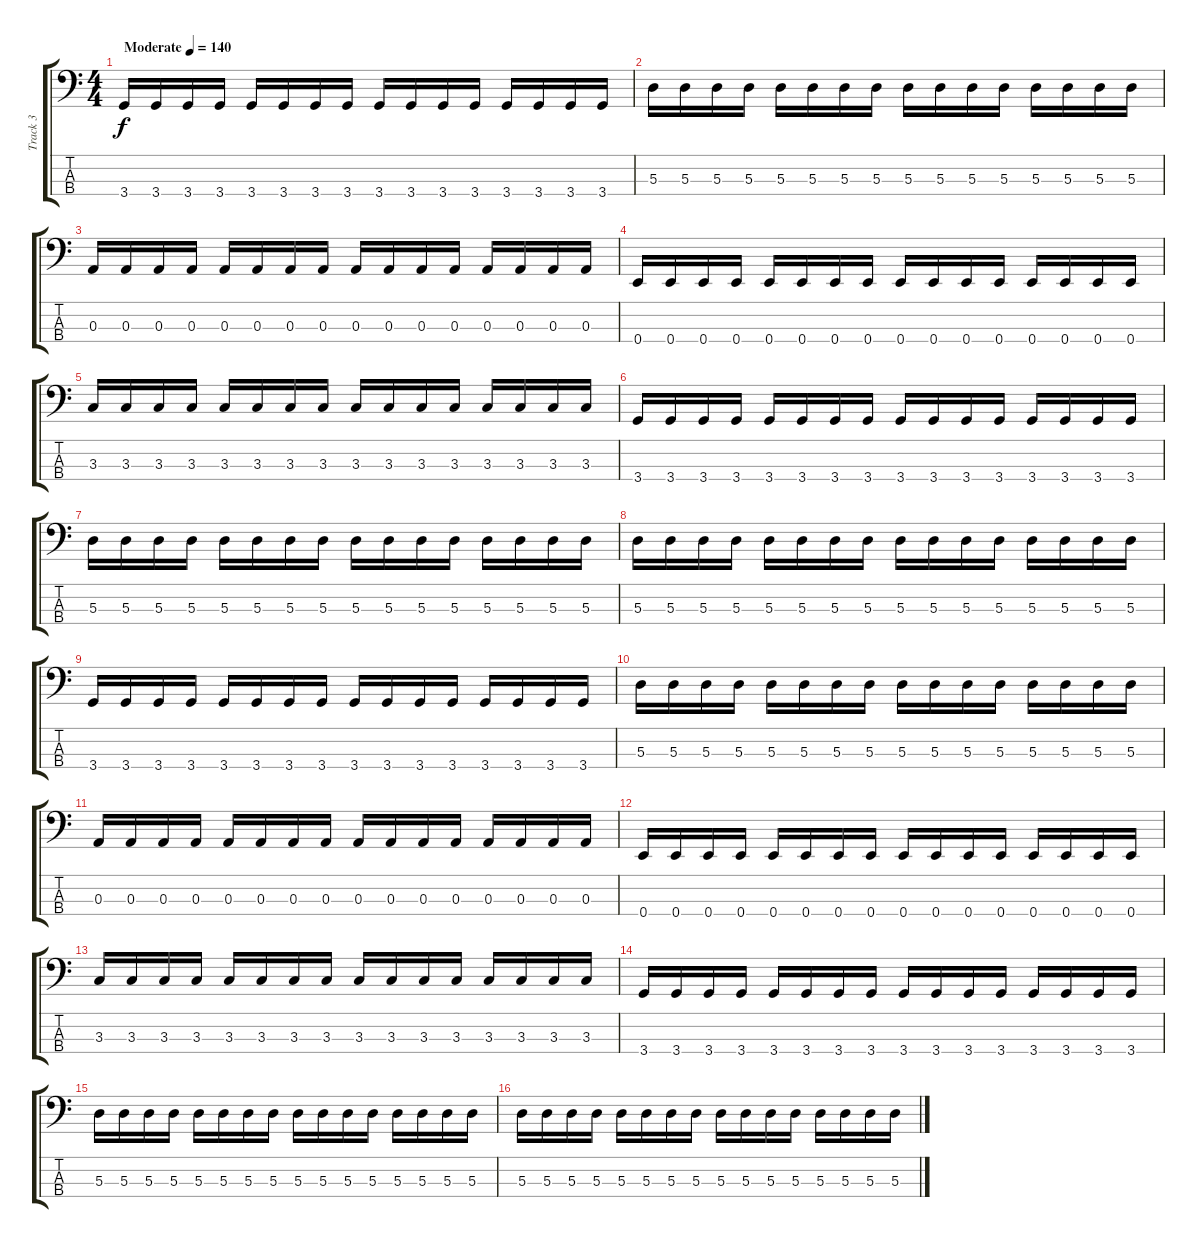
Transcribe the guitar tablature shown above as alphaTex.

\track ("Track 3" "Track 3") {instrument electricbassfinger}
\staff {score tabs}
\tuning (G2 D2 A1 E1) {hide}
\ts (4 4)
\tempo (140 "Moderate")
\clef f4
\ks c
3.4.16{dy f instrument electricbassfinger} 3.4.16 3.4.16 3.4.16 3.4.16 3.4.16 3.4.16 3.4.16 3.4.16 3.4.16 3.4.16 3.4.16 3.4.16 3.4.16 3.4.16 3.4.16 |
5.3.16 5.3.16 5.3.16 5.3.16 5.3.16 5.3.16 5.3.16 5.3.16 5.3.16 5.3.16 5.3.16 5.3.16 5.3.16 5.3.16 5.3.16 5.3.16 |
0.3.16 0.3.16 0.3.16 0.3.16 0.3.16 0.3.16 0.3.16 0.3.16 0.3.16 0.3.16 0.3.16 0.3.16 0.3.16 0.3.16 0.3.16 0.3.16 |
0.4.16 0.4.16 0.4.16 0.4.16 0.4.16 0.4.16 0.4.16 0.4.16 0.4.16 0.4.16 0.4.16 0.4.16 0.4.16 0.4.16 0.4.16 0.4.16 |
3.3.16 3.3.16 3.3.16 3.3.16 3.3.16 3.3.16 3.3.16 3.3.16 3.3.16 3.3.16 3.3.16 3.3.16 3.3.16 3.3.16 3.3.16 3.3.16 |
3.4.16 3.4.16 3.4.16 3.4.16 3.4.16 3.4.16 3.4.16 3.4.16 3.4.16 3.4.16 3.4.16 3.4.16 3.4.16 3.4.16 3.4.16 3.4.16 |
5.3.16 5.3.16 5.3.16 5.3.16 5.3.16 5.3.16 5.3.16 5.3.16 5.3.16 5.3.16 5.3.16 5.3.16 5.3.16 5.3.16 5.3.16 5.3.16 |
5.3.16 5.3.16 5.3.16 5.3.16 5.3.16 5.3.16 5.3.16 5.3.16 5.3.16 5.3.16 5.3.16 5.3.16 5.3.16 5.3.16 5.3.16 5.3.16 |
3.4.16 3.4.16 3.4.16 3.4.16 3.4.16 3.4.16 3.4.16 3.4.16 3.4.16 3.4.16 3.4.16 3.4.16 3.4.16 3.4.16 3.4.16 3.4.16 |
5.3.16 5.3.16 5.3.16 5.3.16 5.3.16 5.3.16 5.3.16 5.3.16 5.3.16 5.3.16 5.3.16 5.3.16 5.3.16 5.3.16 5.3.16 5.3.16 |
0.3.16 0.3.16 0.3.16 0.3.16 0.3.16 0.3.16 0.3.16 0.3.16 0.3.16 0.3.16 0.3.16 0.3.16 0.3.16 0.3.16 0.3.16 0.3.16 |
0.4.16 0.4.16 0.4.16 0.4.16 0.4.16 0.4.16 0.4.16 0.4.16 0.4.16 0.4.16 0.4.16 0.4.16 0.4.16 0.4.16 0.4.16 0.4.16 |
3.3.16 3.3.16 3.3.16 3.3.16 3.3.16 3.3.16 3.3.16 3.3.16 3.3.16 3.3.16 3.3.16 3.3.16 3.3.16 3.3.16 3.3.16 3.3.16 |
3.4.16 3.4.16 3.4.16 3.4.16 3.4.16 3.4.16 3.4.16 3.4.16 3.4.16 3.4.16 3.4.16 3.4.16 3.4.16 3.4.16 3.4.16 3.4.16 |
5.3.16 5.3.16 5.3.16 5.3.16 5.3.16 5.3.16 5.3.16 5.3.16 5.3.16 5.3.16 5.3.16 5.3.16 5.3.16 5.3.16 5.3.16 5.3.16 |
5.3.16 5.3.16 5.3.16 5.3.16 5.3.16 5.3.16 5.3.16 5.3.16 5.3.16 5.3.16 5.3.16 5.3.16 5.3.16 5.3.16 5.3.16 5.3.16
